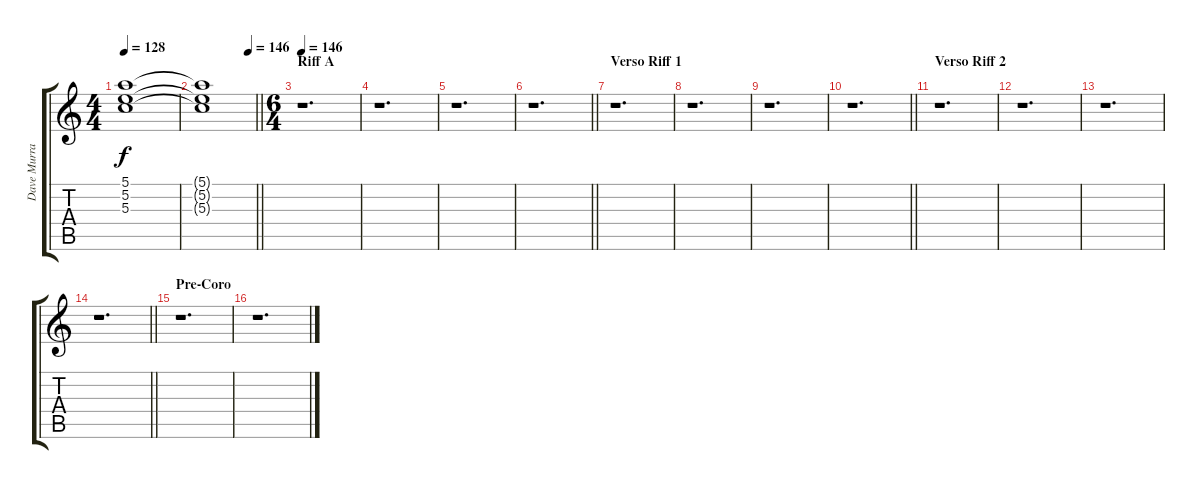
\track ("Dave Murray" "Dave Murra") {instrument electricguitarjazz}
\staff {score tabs}
\tuning (E4 B3 G3 D3 A2 E2) {hide}
\ts (4 4)
\tempo 128
\clef g2
\ks c
(5.1{t} 5.2{t} 5.3{t}).1{dy f} |
\tempo (146 0.875)
\barLineRight lightlight
(5.1{t} 5.2{t} 5.3{t}).1 |
\ts (6 4)
\section ("" "Riff A")
\tempo 146
r.1{d} |
r.1{d} |
r.1{d} |
\barLineRight lightlight
r.1{d} |
\section ("" "Verso Riff 1")
r.1{d} |
r.1{d} |
r.1{d} |
\barLineRight lightlight
r.1{d} |
\section ("" "Verso Riff 2")
r.1{d} |
r.1{d} |
r.1{d} |
\barLineRight lightlight
r.1{d} |
\section ("" "Pre-Coro")
r.1{d} |
r.1{d}
